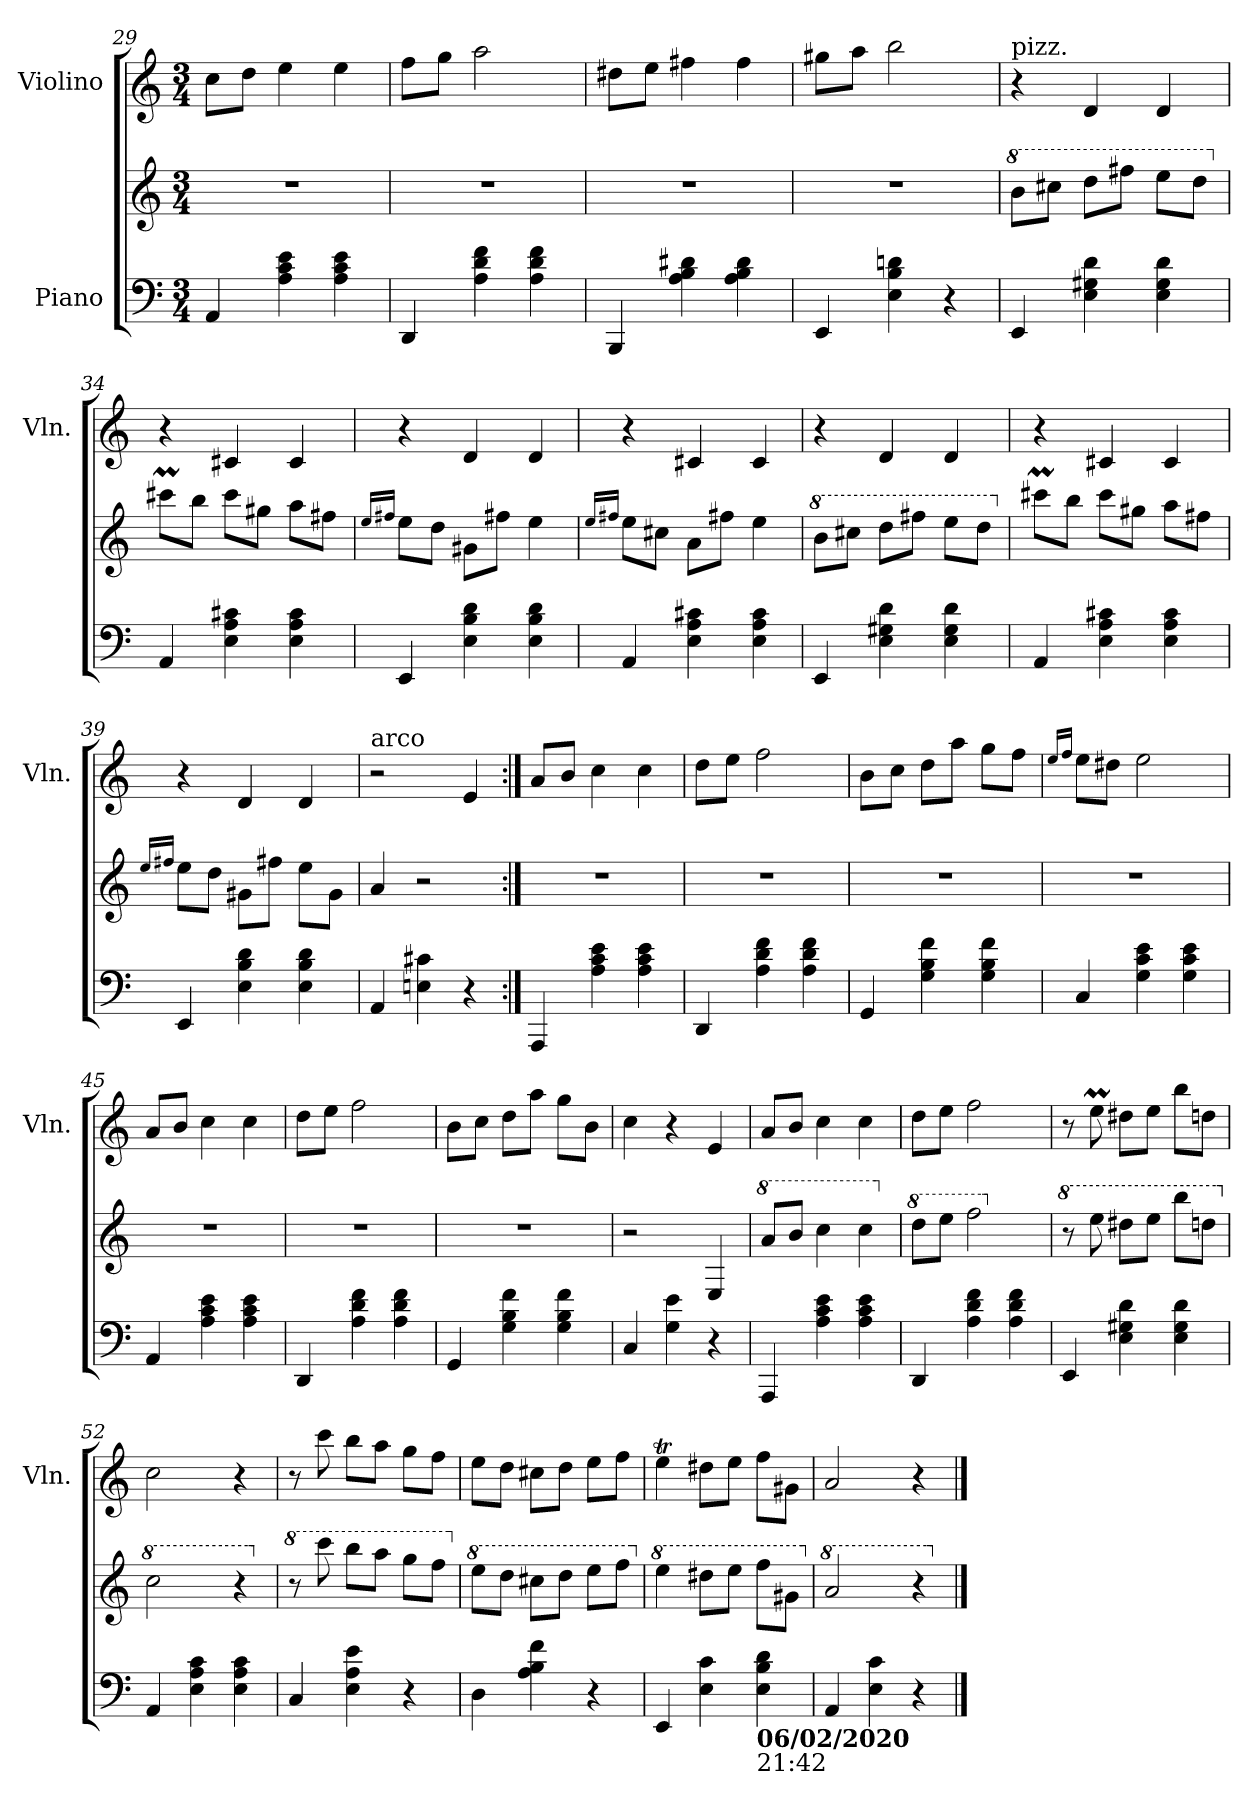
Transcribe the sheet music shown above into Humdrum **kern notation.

**kern	**kern	**kern
*part2	*part2	*part1
*staff3	*staff2	*staff1
*I"Piano	*	*I"Violino
*	*	*I'Vln.
*clefF4	*clefG2	*clefG2
*k[]	*k[]	*k[]
*M3/4	*M3/4	*M3/4
=29	=29	=29
4AA/	2.r	8cc\L
.	.	8dd\J
4A\ 4c\ 4e\	.	4ee\
4A\ 4c\ 4e\	.	4ee\
=30	=30	=30
4DD/	2.r	8ff\L
.	.	8gg\J
4A\ 4d\ 4f\	.	2aa\
4A\ 4d\ 4f\	.	.
=31	=31	=31
4BBB/	2.r	8dd#X\L
.	.	8ee\J
4A\ 4B\ 4d#X\	.	4ff#X\
4A\ 4B\ 4d#\	.	4ff#\
=32	=32	=32
4EE/	2.r	8gg#X\L
.	.	8aa\J
4E\ 4B\ 4dn\	.	2bb\
4r	.	.
=33	=33	=33
*	*8va	*
!	!	!LO:TX:a:t=pizz.
4EE/	8bb\L	4r
.	8ccc#X\J	.
4E\ 4G#X\ 4d\	8ddd\L	4d/
.	8fff#X\J	.
4E\ 4G#\ 4d\	8eee\L	4d/
.	8ddd\J	.
!!LO:LB:g=z
=34	=34	=34
*	*X8va	*
4AA/	8ccc#Xm\L	4r
.	8bb\J	.
4E\ 4A\ 4c#X\	8ccc#\L	4c#X/
.	8gg#X\J	.
4E\ 4A\ 4c#\	8aa\L	4c#/
.	8ff#X\J	.
=35	=35	=35
.	16qee/LL	.
.	16qff#X/JJ	.
4EE/	8ee\L	4r
.	8dd\J	.
4E\ 4B\ 4d\	8g#X\L	4d/
.	8ff#X\J	.
4E\ 4B\ 4d\	4ee\	4d/
=36	=36	=36
.	16qee/LL	.
.	16qff#X/JJ	.
4AA/	8ee\L	4r
.	8cc#X\J	.
4E\ 4A\ 4c#X\	8a\L	4c#X/
.	8ff#X\J	.
4E\ 4A\ 4c#\	4ee\	4c#/
=37	=37	=37
*	*8va	*
4EE/	8bb\L	4r
.	8ccc#X\J	.
4E\ 4G#X\ 4d\	8ddd\L	4d/
.	8fff#X\J	.
4E\ 4G#\ 4d\	8eee\L	4d/
.	8ddd\J	.
=38	=38	=38
*	*X8va	*
4AA/	8ccc#Xm\L	4r
.	8bb\J	.
4E\ 4A\ 4c#X\	8ccc#\L	4c#X/
.	8gg#X\J	.
4E\ 4A\ 4c#\	8aa\L	4c#/
.	8ff#X\J	.
!!LO:LB:g=z
=39	=39	=39
.	16qee/LL	.
.	16qff#X/JJ	.
4EE/	8ee\L	4r
.	8dd\J	.
4E\ 4B\ 4d\	8g#X\L	4d/
.	8ff#X\J	.
4E\ 4B\ 4d\	8ee\L	4d/
.	8g#\J	.
=40	=40	=40
!	!	!LO:TX:a:t=arco
4AA/	4a/	2r
4En\ 4c#X\	2r	.
4r	.	4e/
=41:|!	=41:|!	=41:|!
4AAA/	2.r	8a/L
.	.	8b/J
4A\ 4c\ 4e\	.	4cc\
4A\ 4c\ 4e\	.	4cc\
=42	=42	=42
4DD/	2.r	8dd\L
.	.	8ee\J
4A\ 4d\ 4f\	.	2ff\
4A\ 4d\ 4f\	.	.
=43	=43	=43
4GG/	2.r	8b\L
.	.	8cc\J
4G\ 4B\ 4f\	.	8dd\L
.	.	8aa\J
4G\ 4B\ 4f\	.	8gg\L
.	.	8ff\J
=44	=44	=44
.	.	16qee/LL
.	.	16qff/JJ
4C/	2.r	8ee\L
.	.	8dd#X\J
4G\ 4c\ 4e\	.	2ee\
4G\ 4c\ 4e\	.	.
=45	=45	=45
4AA/	2.r	8a/L
.	.	8b/J
4A\ 4c\ 4e\	.	4cc\
4A\ 4c\ 4e\	.	4cc\
!!LO:LB:g=z
=46	=46	=46
4DD/	2.r	8dd\L
.	.	8ee\J
4A\ 4d\ 4f\	.	2ff\
4A\ 4d\ 4f\	.	.
=47	=47	=47
4GG/	2.r	8b\L
.	.	8cc\J
4G\ 4B\ 4f\	.	8dd\L
.	.	8aa\J
4G\ 4B\ 4f\	.	8gg\L
.	.	8b\J
=48	=48	=48
4C/	2r	4cc\
4G\ 4e\	.	4r
4r	4E/	4e/
=49	=49	=49
*	*8va	*
4AAA/	8aa/L	8a/L
.	8bb/J	8b/J
4A\ 4c\ 4e\	4ccc\	4cc\
4A\ 4c\ 4e\	4ccc\	4cc\
=50	=50	=50
*	*X8va	*
*	*8va	*
4DD/	8ddd\L	8dd\L
.	8eee\J	8ee\J
4A\ 4d\ 4f\	2fff\	2ff\
4A\ 4d\ 4f\	.	.
=51	=51	=51
*	*X8va	*
*	*8va	*
4EE/	8r	8r
.	8eee\	8eem\
4E\ 4G#X\ 4d\	8ddd#X\L	8dd#X\L
.	8eee\J	8ee\J
4E\ 4G#\ 4d\	8bbb\L	8bb\L
.	8dddn\J	8ddn\J
=52	=52	=52
*	*X8va	*
*	*8va	*
4AA/	2ccc\	2cc\
4E\ 4A\ 4c\	.	.
4E\ 4A\ 4c\	4r	4r
=53	=53	=53
*	*X8va	*
*	*8va	*
4C/	8r	8r
.	8cccc\	8ccc\
4E\ 4A\ 4e\	8bbb\L	8bb\L
.	8aaa\J	8aa\J
4r	8ggg\L	8gg\L
.	8fff\J	8ff\J
!!LO:PB:g=z
=54	=54	=54
*	*X8va	*
*	*8va	*
4D\	8eee\L	8ee\L
.	8ddd\J	8dd\J
4A\ 4B\ 4f\	8ccc#X\L	8cc#X\L
.	8ddd\J	8dd\J
4r	8eee\L	8ee\L
.	8fff\J	8ff\J
=55	=55	=55
*	*X8va	*
*	*8va	*
4EE/	4eee\	4eet\
4E\ 4c\	8ddd#X\L	8dd#X\L
.	8eee\J	8ee\J
!LO:TX:b:B:t=06/02/2020	!	!
!LO:TX:b:t=21&colon;42	!	!
4E\ 4B\ 4d\	8fff\L	8ff\L
.	8gg#X\J	8g#XTTT\J
=56	=56	=56
*	*X8va	*
*	*8va	*
4AA/	2aa/	2a/
4E\ 4c\	.	.
4r	4r	4r
*	*X8va	*
==	==	==
*-	*-	*-
